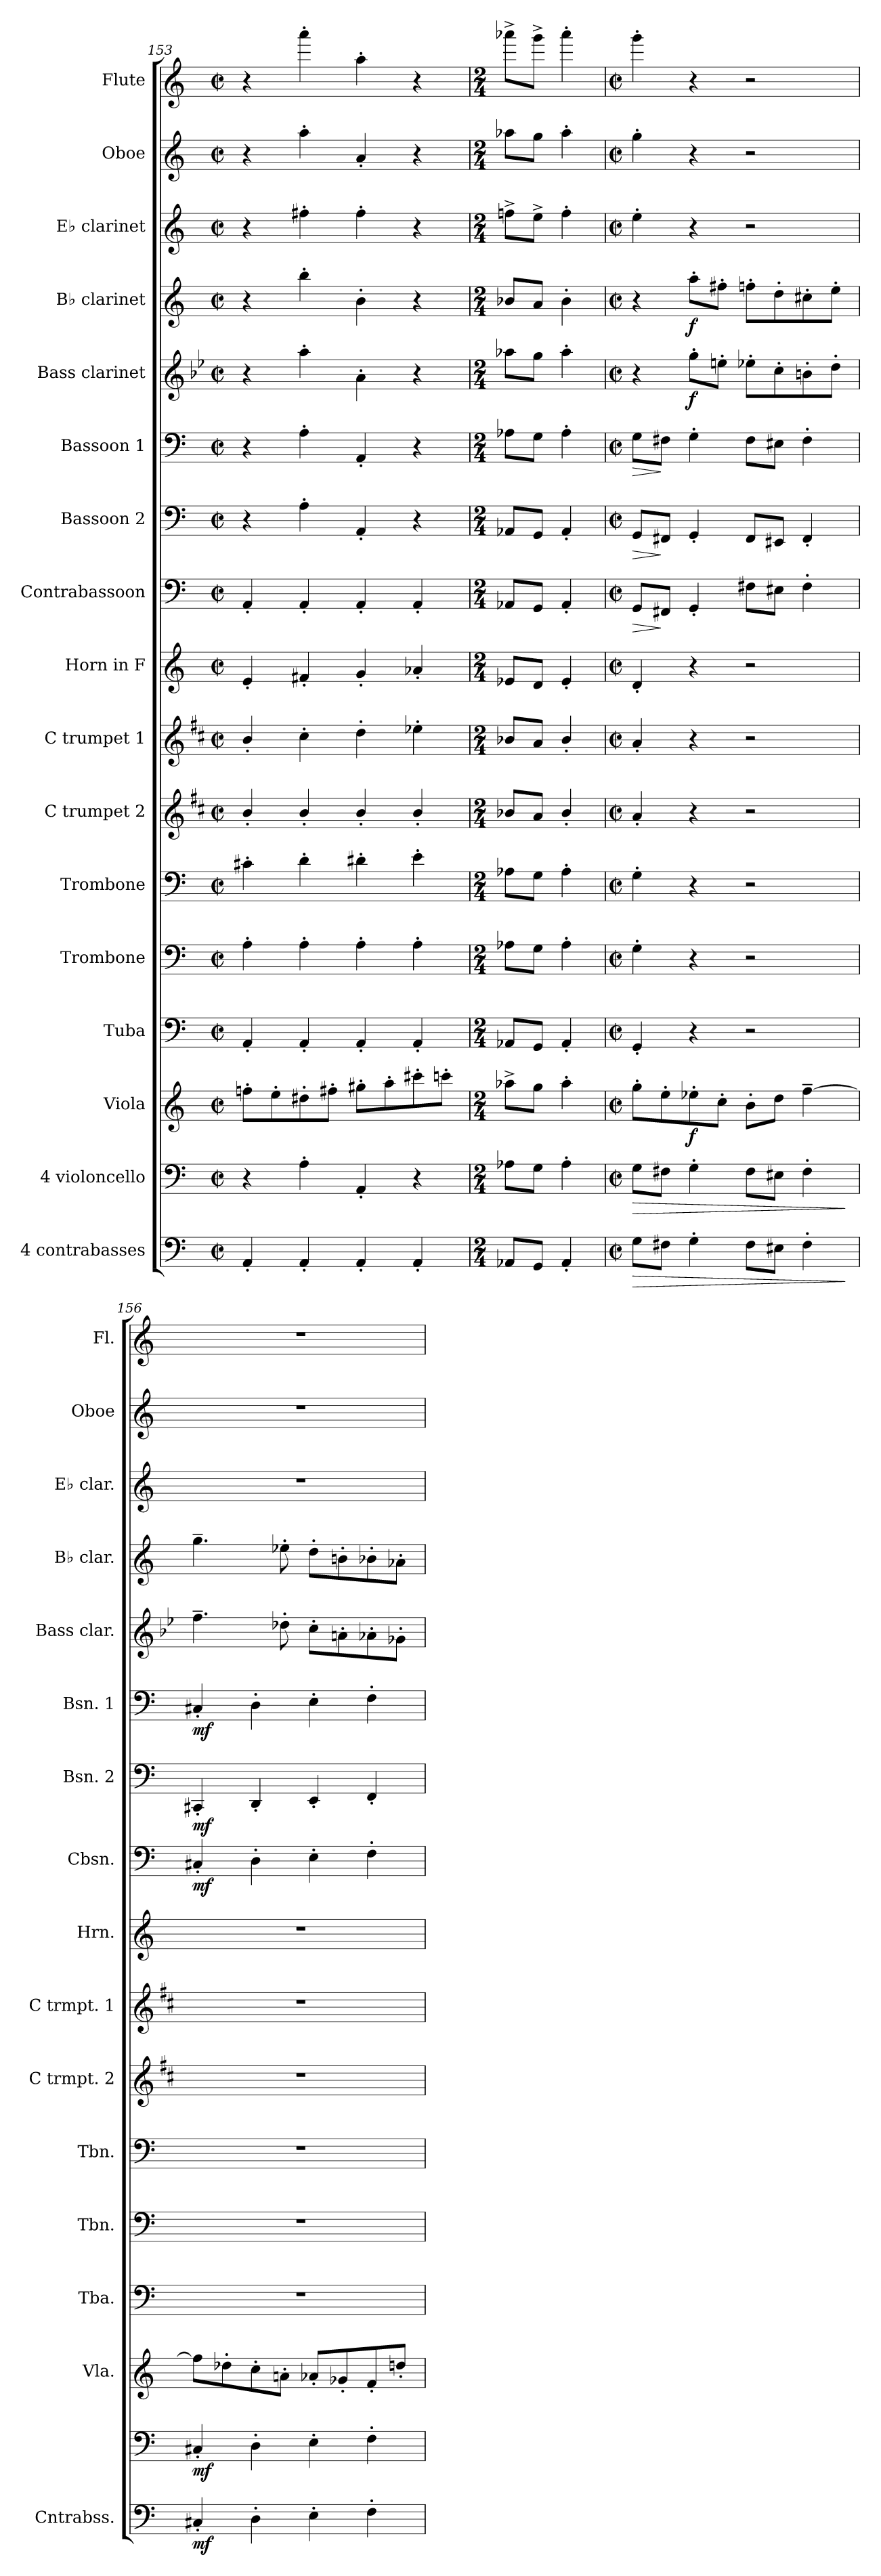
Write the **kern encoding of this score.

**kern	**dynam	**kern	**dynam	**kern	**dynam	**kern	**kern	**kern	**kern	**kern	**kern	**kern	**dynam	**kern	**dynam	**kern	**dynam	**kern	**dynam	**kern	**dynam	**kern	**kern	**kern
*part17	*part17	*part16	*part16	*part15	*part15	*part14	*part13	*part12	*part11	*part10	*part9	*part8	*part8	*part7	*part7	*part6	*part6	*part5	*part5	*part4	*part4	*part3	*part2	*part1
*staff17	*staff17	*staff16	*staff16	*staff15	*staff15	*staff14	*staff13	*staff12	*staff11	*staff10	*staff9	*staff8	*staff8	*staff7	*staff7	*staff6	*staff6	*staff5	*staff5	*staff4	*staff4	*staff3	*staff2	*staff1
*I"4 contrabasses	*	*I"4 violoncello	*	*I"Viola	*	*I"Tuba	*I"Trombone	*I"Trombone	*I"C trumpet 2	*I"C trumpet 1	*I"Horn in F	*I"Contrabassoon	*	*I"Bassoon 2	*	*I"Bassoon 1	*	*I"Bass clarinet	*	*I"B♭ clarinet	*	*I"E♭ clarinet	*I"Oboe	*I"Flute
*I'Cntrabss.	*	*	*	*I'Vla.	*	*I'Tba.	*I'Tbn.	*I'Tbn.	*I'C trmpt. 2	*I'C trmpt. 1	*I'Hrn.	*I'Cbsn.	*	*I'Bsn. 2	*	*I'Bsn. 1	*	*I'Bass clar.	*	*I'B♭ clar.	*	*I'E♭ clar.	*I'Oboe	*I'Fl.
*clefF4	*	*clefF4	*	*clefG2	*	*clefF4	*clefF4	*clefF4	*clefG2	*clefG2	*clefG2	*clefF4	*	*clefF4	*	*clefF4	*	*clefG2	*	*clefG2	*	*clefG2	*clefG2	*clefG2
*ITrd7c12	*	*	*	*	*	*	*	*	*ITrd1c2	*ITrd1c2	*ITrd4c7	*ITrd7c12	*	*	*	*	*	*ITrd8c14	*	*ITrd1c2	*	*ITrd-2c-3	*	*
*k[]	*	*k[]	*	*k[]	*	*k[]	*k[]	*k[]	*k[]	*k[]	*k[b-]	*k[]	*	*k[]	*	*k[]	*	*k[b-e-]	*	*k[b-e-]	*	*k[b-e-a-]	*k[]	*k[]
*M2/2	*	*M2/2	*	*M2/2	*	*M2/2	*M2/2	*M2/2	*M2/2	*M2/2	*M2/2	*M2/2	*	*M2/2	*	*M2/2	*	*M2/2	*	*M2/2	*	*M2/2	*M2/2	*M2/2
*met(c|)	*	*met(c|)	*	*met(c|)	*	*met(c|)	*met(c|)	*met(c|)	*met(c|)	*met(c|)	*met(c|)	*met(c|)	*	*met(c|)	*	*met(c|)	*	*met(c|)	*	*met(c|)	*	*met(c|)	*met(c|)	*met(c|)
=153	=153	=153	=153	=153	=153	=153	=153	=153	=153	=153	=153	=153	=153	=153	=153	=153	=153	=153	=153	=153	=153	=153	=153	=153
4AAA'/	.	4r	.	8ffn'\L	.	4AA'/	4A'\	4c#X'\	4a'/	4a'/	4A'/	4AAA'/	.	4r	.	4r	.	4r	.	4r	.	4r	4r	4r
.	.	.	.	8ee'\	.	.	.	.	.	.	.	.	.	.	.	.	.	.	.	.	.	.	.	.
4AAA'/	.	4A'\	.	8dd#X'\	.	4AA'/	4A'\	4d'\	4a'/	4b'\	4Bn'/	4AAA'/	.	4A'\	.	4A'\	.	4a'\	.	4aa'\	.	4aan'\	4aa'\	4aaa'\
.	.	.	.	8ff#X'\J	.	.	.	.	.	.	.	.	.	.	.	.	.	.	.	.	.	.	.	.
4AAA'/	.	4AA'/	.	8gg#X'\L	.	4AA'/	4A'\	4d#X'\	4a'/	4cc'\	4c'/	4AAA'/	.	4AA'/	.	4AA'/	.	4A'\	.	4a'\	.	4aa'\	4a'/	4aa'\
.	.	.	.	8aa'\	.	.	.	.	.	.	.	.	.	.	.	.	.	.	.	.	.	.	.	.
4AAA'/	.	4r	.	8ccc#X'\	.	4AA'/	4A'\	4e'\	4a'/	4dd-X'\	4d-X'/	4AAA'/	.	4r	.	4r	.	4r	.	4r	.	4r	4r	4r
.	.	.	.	8cccn'\J	.	.	.	.	.	.	.	.	.	.	.	.	.	.	.	.	.	.	.	.
=154	=154	=154	=154	=154	=154	=154	=154	=154	=154	=154	=154	=154	=154	=154	=154	=154	=154	=154	=154	=154	=154	=154	=154	=154
*M2/4	*	*M2/4	*	*M2/4	*	*M2/4	*M2/4	*M2/4	*M2/4	*M2/4	*M2/4	*M2/4	*	*M2/4	*	*M2/4	*	*M2/4	*	*M2/4	*	*M2/4	*M2/4	*M2/4
8AAA-X/L	.	8A-X\L	.	8aa-X^\L	.	8AA-X/L	8A-X\L	8A-X\L	8a-X/L	8a-X/L	8A-X/L	8AAA-X/L	.	8AA-X/L	.	8A-X\L	.	8a-X\L	.	8a-X/L	.	8aa-X^\L	8aa-X\L	8aaa-X^\L
8GGG/J	.	8G\J	.	8gg\J	.	8GG/J	8G\J	8G\J	8g/J	8g/J	8G/J	8GGG/J	.	8GG/J	.	8G\J	.	8g\J	.	8g/J	.	8gg^\J	8gg\J	8ggg^\J
4AAA-'/	.	4A-'\	.	4aa-'\	.	4AA-'/	4A-'\	4A-'\	4a-'/	4a-'/	4A-'/	4AAA-'/	.	4AA-'/	.	4A-'\	.	4a-'\	.	4a-'\	.	4aa-'\	4aa-'\	4aaa-'\
=155	=155	=155	=155	=155	=155	=155	=155	=155	=155	=155	=155	=155	=155	=155	=155	=155	=155	=155	=155	=155	=155	=155	=155	=155
*M2/2	*	*M2/2	*	*M2/2	*	*M2/2	*M2/2	*M2/2	*M2/2	*M2/2	*M2/2	*M2/2	*	*M2/2	*	*M2/2	*	*M2/2	*	*M2/2	*	*M2/2	*M2/2	*M2/2
*met(c|)	*	*met(c|)	*	*met(c|)	*	*met(c|)	*met(c|)	*met(c|)	*met(c|)	*met(c|)	*met(c|)	*met(c|)	*	*met(c|)	*	*met(c|)	*	*met(c|)	*	*met(c|)	*	*met(c|)	*met(c|)	*met(c|)
!	!LO:HP:b	!	!LO:HP:b	!	!	!	!	!	!	!	!	!	!LO:HP:b	!	!LO:HP:b	!	!LO:HP:b	!	!	!	!	!	!	!
8GG\L	>	8G\L	>	8gg'\L	.	4GG'/	4G'\	4G'\	4g'/	4g'/	4G'/	8GGG/L	>	8GG/L	>	8G\L	>	4r	.	4r	.	4gg'\	4gg'\	4ggg'\
8FF#X\J	.	8F#X\J	.	8ee'\	.	.	.	.	.	.	.	8FFF#X/J	]	8FF#X/J	]	8F#X\J	]	.	.	.	.	.	.	.
!	!	!	!	!	!LO:DY:b	!	!	!	!	!	!	!	!	!	!	!	!	!	!LO:DY:b	!	!LO:DY:b	!	!	!
4GG'\	.	4G'\	.	8ee-X'\	f	4r	4r	4r	4r	4r	4r	4GGG'/	.	4GG'/	.	4G'\	.	8g'\L	f	8gg'\L	f	4r	4r	4r
.	.	.	.	8cc'\J	.	.	.	.	.	.	.	.	.	.	.	.	.	8en'\J	.	8een'\J	.	.	.	.
8FF#\L	.	8F#\L	.	8b'\L	.	2r	2r	2r	2r	2r	2r	8FF#X\L	.	8FF#/L	.	8F#\L	.	8e-X'\L	.	8ee-X'\L	.	2r	2r	2r
8EE#X\J	.	8E#X\J	.	8dd\J	.	.	.	.	.	.	.	8EE#X\J	.	8EE#X/J	.	8E#X\J	.	8c'\	.	8cc'\	.	.	.	.
4FF#'\	.	4F#'\	.	[4ff~\	.	.	.	.	.	.	.	4FF#'\	.	4FF#'/	.	4F#'\	.	8Bn'\	.	8bn'\	.	.	.	.
.	.	.	.	.	.	.	.	.	.	.	.	.	.	.	.	.	.	8d'\J	.	8dd'\J	.	.	.	.
.	]	.	]	.	.	.	.	.	.	.	.	.	.	.	.	.	.	.	.	.	.	.	.	.
!!LO:PB:g=z
=156	=156	=156	=156	=156	=156	=156	=156	=156	=156	=156	=156	=156	=156	=156	=156	=156	=156	=156	=156	=156	=156	=156	=156	=156
!	!LO:DY:b	!	!LO:DY:b	!	!	!	!	!	!	!	!	!	!LO:DY:b	!	!LO:DY:b	!	!LO:DY:b	!	!	!	!	!	!	!
4CC#X'/	mf	4C#X'/	mf	8ff\L]	.	1r	1r	1r	1r	1r	1r	4CC#X'/	mf	4CC#X'/	mf	4C#X'/	mf	4.f~\	.	4.ff~\	.	1r	1r	1r
.	.	.	.	8dd-X'\	.	.	.	.	.	.	.	.	.	.	.	.	.	.	.	.	.	.	.	.
4DD'\	.	4D'\	.	8cc'\	.	.	.	.	.	.	.	4DD'\	.	4DD'/	.	4D'\	.	.	.	.	.	.	.	.
.	.	.	.	8an'\J	.	.	.	.	.	.	.	.	.	.	.	.	.	8d-X'\	.	8dd-X'\	.	.	.	.
4EE'\	.	4E'\	.	8a-X'/L	.	.	.	.	.	.	.	4EE'\	.	4EE'/	.	4E'\	.	8c'\L	.	8cc'\L	.	.	.	.
.	.	.	.	8g-X'/	.	.	.	.	.	.	.	.	.	.	.	.	.	8An'\	.	8an'\	.	.	.	.
4FF'\	.	4F'\	.	8f'/	.	.	.	.	.	.	.	4FF'\	.	4FF'/	.	4F'\	.	8A-X'\	.	8a-X'\	.	.	.	.
.	.	.	.	8ddn'/J	.	.	.	.	.	.	.	.	.	.	.	.	.	8G-X'\J	.	8g-X'\J	.	.	.	.
=	=	=	=	=	=	=	=	=	=	=	=	=	=	=	=	=	=	=	=	=	=	=	=	=
*-	*-	*-	*-	*-	*-	*-	*-	*-	*-	*-	*-	*-	*-	*-	*-	*-	*-	*-	*-	*-	*-	*-	*-	*-
